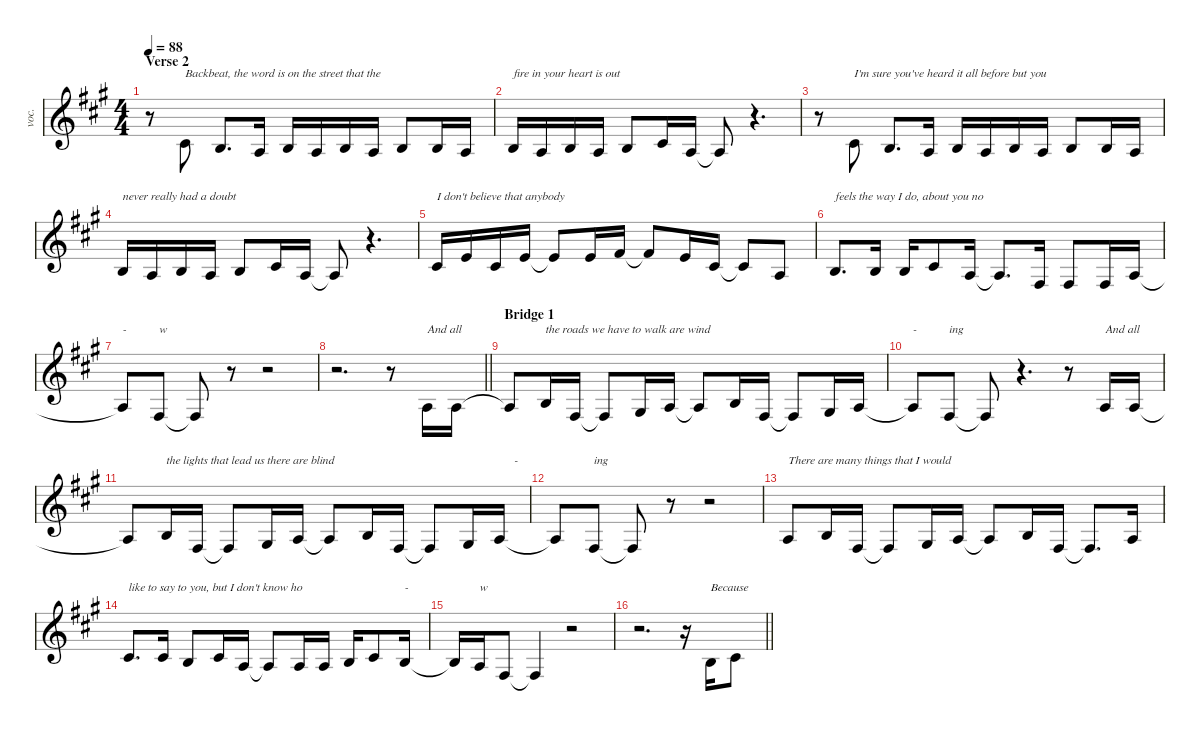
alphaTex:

\defaultSystemsLayout 4
\hideDynamics
\bracketExtendMode nobrackets
\otherSystemsTrackNameOrientation horizontal
\track ("Lead Vocals" "voc.") {defaultSystemsLayout 4 instrument tenorsax}
\staff {score}
\tuning (E4 B3 G3 D3 A2 E2)
\ts (4 4)
\section ("" "Verse 2")
\tempo 88
\clef g2
\ks f#minor
r.8{dy f beam Down} 2.2{acc #}.8{txt "Backbeat, the word is on the street that the" beam Up} 0.2{acc forcenatural}.8{d beam Up} 2.3{acc forcenatural}.16{beam Up} 0.2{acc forcenatural}.16{beam Up} 2.3{acc forcenatural}.16{beam Up} 0.2{acc forcenatural}.16{beam Up} 2.3{acc forcenatural}.16{beam Up} 0.2{acc forcenatural}.8{beam Up} 0.2{acc forcenatural}.16{beam Up} 2.3{acc forcenatural}.16{beam Up} |
0.2{acc forcenatural}.16{txt "fire in your heart is out" beam Up} 2.3{acc forcenatural}.16{beam Up} 0.2{acc forcenatural}.16{beam Up} 2.3{acc forcenatural}.16{beam Up} 0.2{acc forcenatural}.8{beam Up} 2.2{acc #}.16{beam Up} 2.3{acc forcenatural}.16{beam Up} 2.3{t acc forcenatural}.8{beam Up} r.4{d beam Up} |
r.8{beam Down} 2.2{acc #}.8{txt "I'm sure you've heard it all before but you" beam Up} 0.2{acc forcenatural}.8{d beam Up} 2.3{acc forcenatural}.16{beam Up} 0.2{acc forcenatural}.16{beam Up} 2.3{acc forcenatural}.16{beam Up} 0.2{acc forcenatural}.16{beam Up} 2.3{acc forcenatural}.16{beam Up} 0.2{acc forcenatural}.8{beam Up} 0.2{acc forcenatural}.16{beam Up} 2.3{acc forcenatural}.16{beam Up} |
0.2{acc forcenatural}.16{txt "never really had a doubt" beam Up} 2.3{acc forcenatural}.16{beam Up} 0.2{acc forcenatural}.16{beam Up} 2.3{acc forcenatural}.16{beam Up} 0.2{acc forcenatural}.8{beam Up} 2.2{acc #}.16{beam Up} 2.3{acc forcenatural}.16{beam Up} 2.3{t acc forcenatural}.8{beam Up} r.4{d beam Up} |
2.2{acc #}.16{txt "I don't believe that anybody" beam Up} 0.1{acc forcenatural}.16{beam Up} 2.2{acc #}.16{beam Up} 0.1{acc forcenatural}.16{beam Up} 0.1{t acc forcenatural}.8{beam Up} 0.1{acc forcenatural}.16{beam Up} 2.1{acc #}.16{beam Up} 2.1{t acc #}.8{beam Up} 0.1{acc forcenatural}.16{beam Up} 2.2{acc #}.16{beam Up} 2.2{t acc #}.8{beam Up} 2.3{acc forcenatural}.8{beam Up} |
0.2{acc forcenatural}.8{d txt "feels the way I do, about you no" beam Up} 0.2{acc forcenatural}.16{beam Up} 0.2{acc forcenatural}.16{beam Up} 2.2{acc #}.8{beam Up} 2.3{acc forcenatural}.16{beam Up} 2.3{t acc forcenatural}.8{d beam Up} 4.4{acc #}.16{beam Up} 4.4{acc #}.8{beam Up} 4.4{acc #}.16{beam Up} 2.3{acc forcenatural}.16{beam Up} |
2.3{t acc forcenatural}.8{txt "-" beam Up} 4.4{acc #}.8{txt "w" beam Up} 4.4{t acc #}.8{beam Up} r.8{beam Up} r.2{beam Up} |
\barLineRight lightlight
r.2{d beam Down} r.8{beam Down} 2.3{acc forcenatural}.16{txt "And all" beam Up} 2.3{acc forcenatural}.16{beam Up} |
\section ("" "Bridge 1")
2.3{t acc forcenatural}.8{beam Up} 4.3{acc forcenatural}.16{txt "the roads we have to walk are wind" beam Up} 4.4{acc #}.16{beam Up} 4.4{t acc #}.8{beam Up} 1.3{acc #}.16{beam Up} 2.3{acc forcenatural}.16{beam Up} 2.3{t acc forcenatural}.8{beam Up} 4.3{acc forcenatural}.16{beam Up} 4.4{acc #}.16{beam Up} 4.4{t acc #}.8{beam Up} 1.3{acc #}.16{beam Up} 2.3{acc forcenatural}.16{beam Up} |
2.3{t acc forcenatural}.8{txt "-" beam Up} 4.4{acc #}.8{txt "ing" beam Up} 4.4{t acc #}.8{beam Up} r.4{d beam Up} r.8{beam Up} 2.3{acc forcenatural}.16{txt "And all" beam Up} 2.3{acc forcenatural}.16{beam Up} |
2.3{t acc forcenatural}.8{beam Up} 4.3{acc forcenatural}.16{txt "the lights that lead us there are blind" beam Up} 4.4{acc #}.16{beam Up} 4.4{t acc #}.8{beam Up} 1.3{acc #}.16{beam Up} 2.3{acc forcenatural}.16{beam Up} 2.3{t acc forcenatural}.8{beam Up} 4.3{acc forcenatural}.16{beam Up} 4.4{acc #}.16{beam Up} 4.4{t acc #}.8{beam Up} 1.3{acc #}.16{beam Up} 2.3{acc forcenatural}.16{txt "     -" beam Up} |
2.3{t acc forcenatural}.8{beam Up} 4.4{acc #}.8{txt "ing" beam Up} 4.4{t acc #}.8{beam Up} r.8{beam Up} r.2{beam Up} |
2.3{acc forcenatural}.8{txt "There are many things that I would" beam Up} 4.3{acc forcenatural}.16{beam Up} 4.4{acc #}.16{beam Up} 4.4{t acc #}.8{beam Up} 1.3{acc #}.16{beam Up} 2.3{acc forcenatural}.16{beam Up} 2.3{t acc forcenatural}.8{beam Up} 4.3{acc forcenatural}.16{beam Up} 4.4{acc #}.16{beam Up} 4.4{t acc #}.8{d beam Up} 2.3{acc forcenatural}.16{beam Up} |
2.2{acc #}.8{d txt "like to say to you, but I don't know ho" beam Up} 2.2{acc #}.16{beam Up} 4.3{acc forcenatural}.8{beam Up} 2.2{acc #}.16{beam Up} 2.3{acc forcenatural}.16{beam Up} 2.3{t acc forcenatural}.8{beam Up} 2.3{acc forcenatural}.16{beam Up} 2.3{acc forcenatural}.16{beam Up} 4.3{acc forcenatural}.16{beam Up} 2.2{acc #}.8{beam Up} 4.3{acc forcenatural}.16{txt "-" beam Up} |
4.3{t acc forcenatural}.16{beam Up} 2.3{acc forcenatural}.16{txt "w" beam Up} 4.4{acc #}.8{beam Up} 4.4{t acc #}.4{beam Up} r.2{beam Up} |
\barLineRight lightlight
r.2{d beam Down} r.16{beam Down} 4.3{acc forcenatural}.16{txt "Because" beam Up} 2.2{acc #}.8{beam Up}
